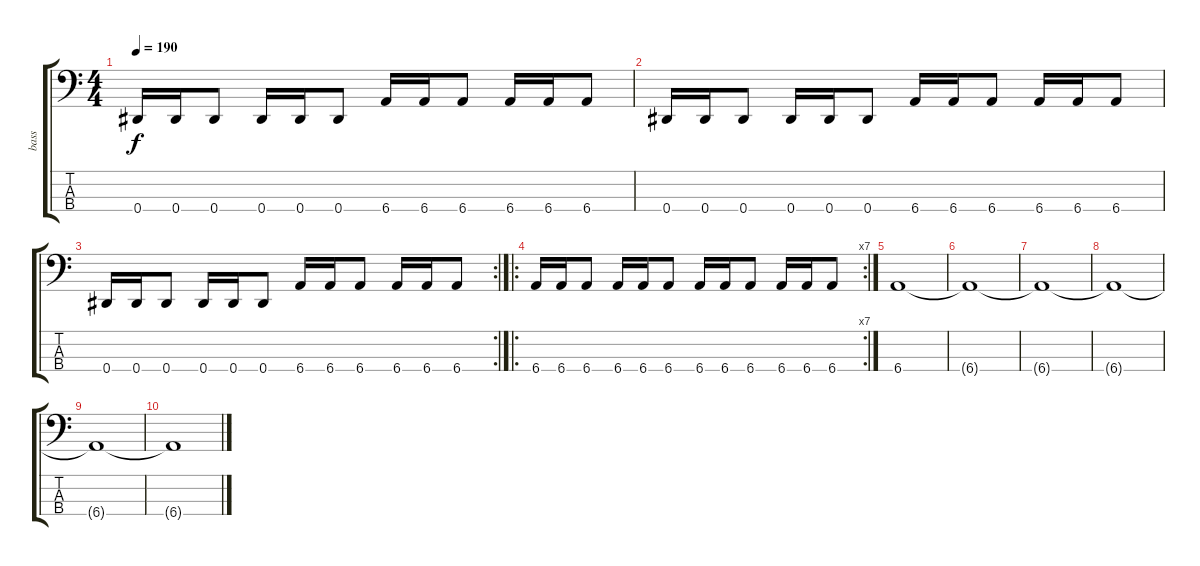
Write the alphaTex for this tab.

\track ("bass" "bass") {instrument electricbasspick}
\staff {score tabs}
\tuning (Gb2 Db2 Ab1 Eb1) {hide}
\ts (4 4)
\tempo 190
\clef f4
\ks c
0.4.16{dy f} 0.4.16 0.4.8 0.4.16 0.4.16 0.4.8 6.4.16 6.4.16 6.4.8 6.4.16 6.4.16 6.4.8 |
0.4.16 0.4.16 0.4.8 0.4.16 0.4.16 0.4.8 6.4.16 6.4.16 6.4.8 6.4.16 6.4.16 6.4.8 |
\rc 2
0.4.16 0.4.16 0.4.8 0.4.16 0.4.16 0.4.8 6.4.16 6.4.16 6.4.8 6.4.16 6.4.16 6.4.8 |
\ro
\rc 7
6.4.16 6.4.16 6.4.8 6.4.16 6.4.16 6.4.8 6.4.16 6.4.16 6.4.8 6.4.16 6.4.16 6.4.8 |
6.4.1 |
6.4{t}.1{volume 0} |
6.4{t}.1 |
6.4{t}.1 |
6.4{t}.1 |
6.4{t}.1
